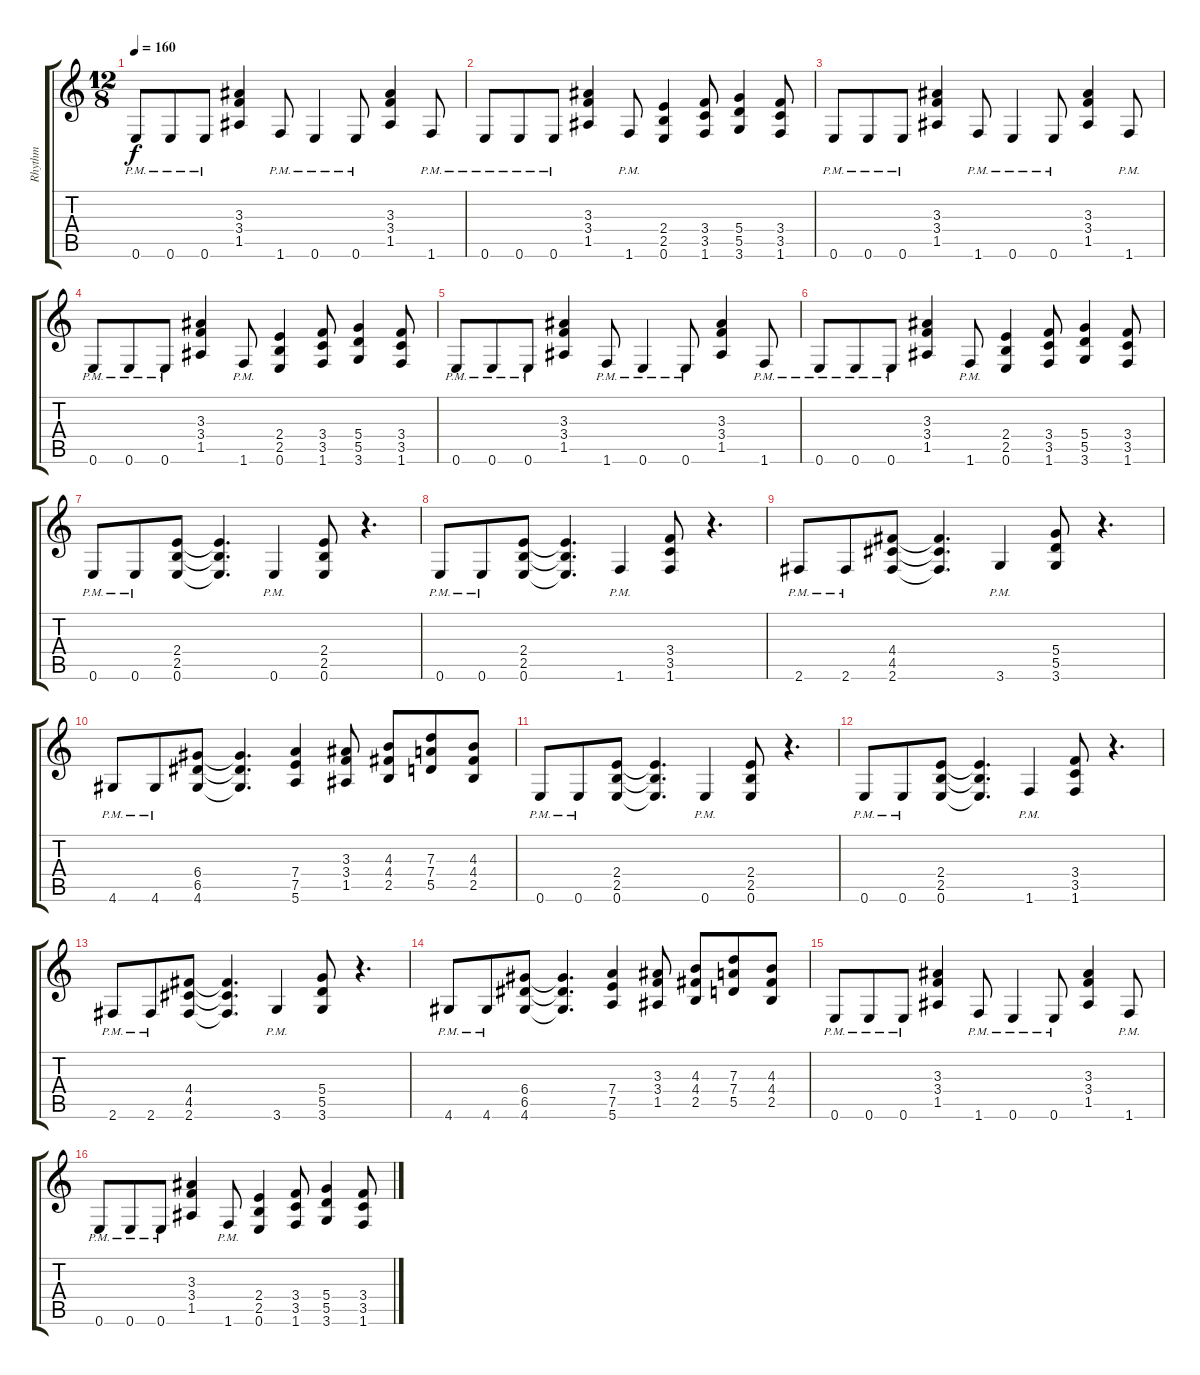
\track ("Rhythm" "Rhythm") {instrument distortionguitar}
\staff {score tabs}
\tuning (E4 B3 G3 D3 A2 E2) {hide}
\ts (12 8)
\tempo 160
\clef g2
\ks c
0.6{pm}.8{dy f} 0.6{pm}.8 0.6{pm}.8 (3.3 3.4 1.5).4 1.6{pm}.8 0.6{pm}.4 0.6{pm}.8 (3.3 3.4 1.5).4 1.6{pm}.8 |
0.6{pm}.8 0.6{pm}.8 0.6{pm}.8 (3.3 3.4 1.5).4 1.6{pm}.8 (2.4 2.5 0.6).4 (3.4 3.5 1.6).8 (5.4 5.5 3.6).4 (3.4 3.5 1.6).8 |
0.6{pm}.8 0.6{pm}.8 0.6{pm}.8 (3.3 3.4 1.5).4 1.6{pm}.8 0.6{pm}.4 0.6{pm}.8 (3.3 3.4 1.5).4 1.6{pm}.8 |
0.6{pm}.8 0.6{pm}.8 0.6{pm}.8 (3.3 3.4 1.5).4 1.6{pm}.8 (2.4 2.5 0.6).4 (3.4 3.5 1.6).8 (5.4 5.5 3.6).4 (3.4 3.5 1.6).8 |
0.6{pm}.8 0.6{pm}.8 0.6{pm}.8 (3.3 3.4 1.5).4 1.6{pm}.8 0.6{pm}.4 0.6{pm}.8 (3.3 3.4 1.5).4 1.6{pm}.8 |
0.6{pm}.8 0.6{pm}.8 0.6{pm}.8 (3.3 3.4 1.5).4 1.6{pm}.8 (2.4 2.5 0.6).4 (3.4 3.5 1.6).8 (5.4 5.5 3.6).4 (3.4 3.5 1.6).8 |
0.6{pm}.8 0.6{pm}.8 (2.4 2.5 0.6).8 (2.4{t} 2.5{t} 0.6{t}).4{d} 0.6{pm}.4 (2.4 2.5 0.6).8 r.4{d} |
0.6{pm}.8 0.6{pm}.8 (2.4 2.5 0.6).8 (2.4{t} 2.5{t} 0.6{t}).4{d} 1.6{pm}.4 (3.4 3.5 1.6).8 r.4{d} |
2.6{pm}.8 2.6{pm}.8 (4.4 4.5 2.6).8 (4.4{t} 4.5{t} 2.6{t}).4{d} 3.6{pm}.4 (5.4 5.5 3.6).8 r.4{d} |
4.6{pm}.8 4.6{pm}.8 (6.4 6.5 4.6).8 (6.4{t} 6.5{t} 4.6{t}).4{d} (7.4 7.5 5.6).4 (3.3 3.4 1.5).8 (4.3 4.4 2.5).8 (7.3 7.4 5.5).8 (4.3 4.4 2.5).8 |
0.6{pm}.8 0.6{pm}.8 (2.4 2.5 0.6).8 (2.4{t} 2.5{t} 0.6{t}).4{d} 0.6{pm}.4 (2.4 2.5 0.6).8 r.4{d} |
0.6{pm}.8 0.6{pm}.8 (2.4 2.5 0.6).8 (2.4{t} 2.5{t} 0.6{t}).4{d} 1.6{pm}.4 (3.4 3.5 1.6).8 r.4{d} |
2.6{pm}.8 2.6{pm}.8 (4.4 4.5 2.6).8 (4.4{t} 4.5{t} 2.6{t}).4{d} 3.6{pm}.4 (5.4 5.5 3.6).8 r.4{d} |
4.6{pm}.8 4.6{pm}.8 (6.4 6.5 4.6).8 (6.4{t} 6.5{t} 4.6{t}).4{d} (7.4 7.5 5.6).4 (3.3 3.4 1.5).8 (4.3 4.4 2.5).8 (7.3 7.4 5.5).8 (4.3 4.4 2.5).8 |
0.6{pm}.8 0.6{pm}.8 0.6{pm}.8 (3.3 3.4 1.5).4 1.6{pm}.8 0.6{pm}.4 0.6{pm}.8 (3.3 3.4 1.5).4 1.6{pm}.8 |
0.6{pm}.8 0.6{pm}.8 0.6{pm}.8 (3.3 3.4 1.5).4 1.6{pm}.8 (2.4 2.5 0.6).4 (3.4 3.5 1.6).8 (5.4 5.5 3.6).4 (3.4 3.5 1.6).8
